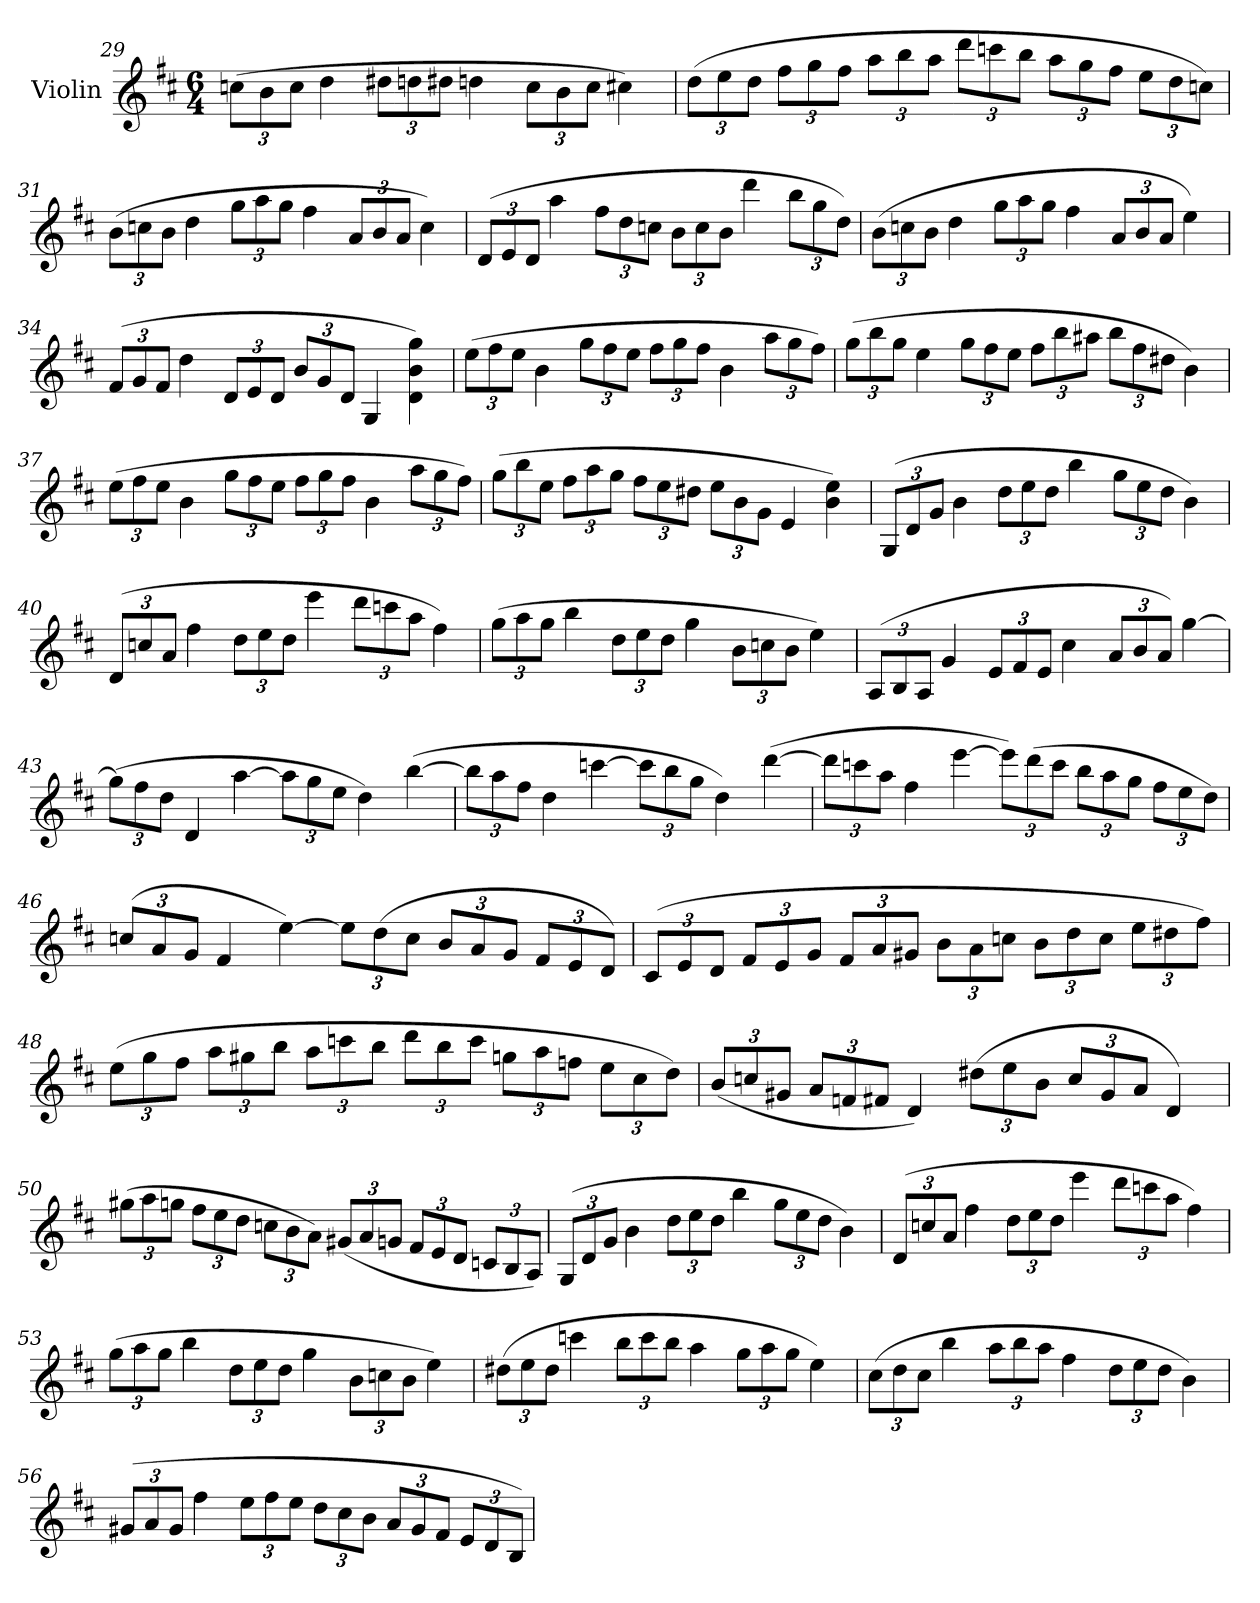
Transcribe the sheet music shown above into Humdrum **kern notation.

**kern
*part1
*staff1
*I"Violin
*I'Vln.
*clefG2
*k[f#c#]
*M6/4
*Xbrackettup
=29
(>12ccn\L
12b\
12cc\J
4dd\
12dd#X\L
12ddn\
12dd#X\J
4ddn\
12cc\L
12b\
12cc\J
4cc#X\)
!!LO:LB:g=z
=30
(>12dd\L
12ee\
12dd\J
12ff#\L
12gg\
12ff#\J
12aa\L
12bb\
12aa\J
12ddd\L
12cccn\
12bb\J
12aa\L
12gg\
12ff#\J
12ee\L
12dd\
12ccn\J)
=31
(>12b\L
12ccn\
12b\J
4dd\
12gg\L
12aa\
12gg\J
4ff#\
12a/L
12b/
12a/J
4cc\)
!!LO:LB:g=z
=32
(>12d/L
12e/
12d/J
4aa\
12ff#\L
12dd\
12ccn\J
12b\L
12cc\
12b\J
4ddd\
12bb\L
12gg\
12dd\J)
=33
(>12b\L
12ccn\
12b\J
4dd\
12gg\L
12aa\
12gg\J
4ff#\
12a/L
12b/
12a/J
4ee\)
=34
(>12f#/L
12g/
12f#/J
4dd\
12d/L
12e/
12d/J
12b/L
12g/
12d/J
4G/
4d\ 4b\ 4gg\)
!!LO:LB:g=z
=35
(>12ee\L
12ff#\
12ee\J
4b\
12gg\L
12ff#\
12ee\J
12ff#\L
12gg\
12ff#\J
4b\
12aa\L
12gg\
12ff#\J)
=36
(>12gg\L
12bb\
12gg\J
4ee\
12gg\L
12ff#\
12ee\J
12ff#\L
12bb\
12aa#X\J
12bb\L
12ff#\
12dd#X\J
4b\)
!!LO:LB:g=z
=37
(>12ee\L
12ff#\
12ee\J
4b\
12gg\L
12ff#\
12ee\J
12ff#\L
12gg\
12ff#\J
4b\
12aa\L
12gg\
12ff#\J)
=38
(>12gg\L
12bb\
12ee\J
12ff#\L
12aa\
12gg\J
12ff#\L
12ee\
12dd#X\J
12ee\L
12b\
12g\J
4e/
4b\ 4ee\)
!!LO:LB:g=z
=39
(>12G/L
12d/
12g/J
4b\
12dd\L
12ee\
12dd\J
4bb\
12gg\L
12ee\
12dd\J
4b\)
=40
(>12d/L
12ccn/
12a/J
4ff#\
12dd\L
12ee\
12dd\J
4eee\
12ddd\L
12cccn\
12aa\J
4ff#\)
=41
(>12gg\L
12aa\
12gg\J
4bb\
12dd\L
12ee\
12dd\J
4gg\
12b\L
12ccn\
12b\J
4ee\)
!!LO:LB:g=z
=42
(>12A/L
12B/
12A/J
4g/
12e/L
12f#/
12e/J
4cc#\
12a/L
12b/
12a/J)
[4gg\
=43
(>12gg\L]
12ff#\
12dd\J
4d/
[4aa\
12aa\L]
12gg\
12ee\J
4dd\)
(>[4bb\
=44
12bb\L]
12aa\
12ff#\J
4dd\
[4cccn\
12ccc\L]
12bb\
12gg\J
4dd\)
(>[4ddd\
!!LO:LB:g=z
=45
12ddd\L]
12cccn\
12aa\J
4ff#\
[4eee\
12eee\L])
(>12ddd\
12ccc\J
12bb\L
12aa\
12gg\J
12ff#\L
12ee\
12dd\J)
=46
(>12ccn/L
12a/
12g/J
4f#/
[4ee\)
12ee\L]
(>12dd\
12cc\J
12b/L
12a/
12g/J
12f#/L
12e/
12d/J)
!!LO:LB:g=z
=47
(>12c#/L
12e/
12d/J
12f#/L
12e/
12g/J
12f#/L
12a/
12g#X/J
12b\L
12a\
12ccn\J
12b\L
12dd\
12cc\J
12ee\L
12dd#X\
12ff#\J)
=48
(>12ee\L
12gg\
12ff#\J
12aa\L
12gg#X\
12bb\J
12aa\L
12cccn\
12bb\J
12ddd\L
12bb\
12ccc\J
12ggn\L
12aa\
12ffn\J
12ee\L
12cc#\
12dd\J)
!!LO:LB:g=z
=49
(<12b/L
12ccn/
12g#X/J
12a/L
12fn/
12f#X/J
4d/)
(>12dd#X\L
12ee\
12b\J
12cc/L
12g#/
12a/J
4d/)
=50
(>12gg#X\L
12aa\
12ggn\J
12ff#\L
12ee\
12dd\J
12ccn\L
12b\
12a\J)
(<12g#X/L
12a/
12gn/J
12f#/L
12e/
12d/J
12cn/L
12B/
12A/J)
!!LO:LB:g=z
=51
(>12G/L
12d/
12g/J
4b\
12dd\L
12ee\
12dd\J
4bb\
12gg\L
12ee\
12dd\J
4b\)
=52
(>12d/L
12ccn/
12a/J
4ff#\
12dd\L
12ee\
12dd\J
4eee\
12ddd\L
12cccn\
12aa\J
4ff#\)
=53
(>12gg\L
12aa\
12gg\J
4bb\
12dd\L
12ee\
12dd\J
4gg\
12b\L
12ccn\
12b\J
4ee\)
!!LO:PB:g=z
=54
(>12dd#X\L
12ee\
12dd#\J
4cccn\
12bb\L
12ccc\
12bb\J
4aa\
12gg\L
12aa\
12gg\J
4ee\)
=55
(>12cc#\L
12dd\
12cc#\J
4bb\
12aa\L
12bb\
12aa\J
4ff#\
12dd\L
12ee\
12dd\J
4b\)
!!LO:LB:g=z
=56
(>12g#X/L
12a/
12g#/J
4ff#\
12ee\L
12ff#\
12ee\J
12dd\L
12cc#\
12b\J
12a/L
12g#/
12f#/J
12e/L
12d/
12B/J)
=
*-
